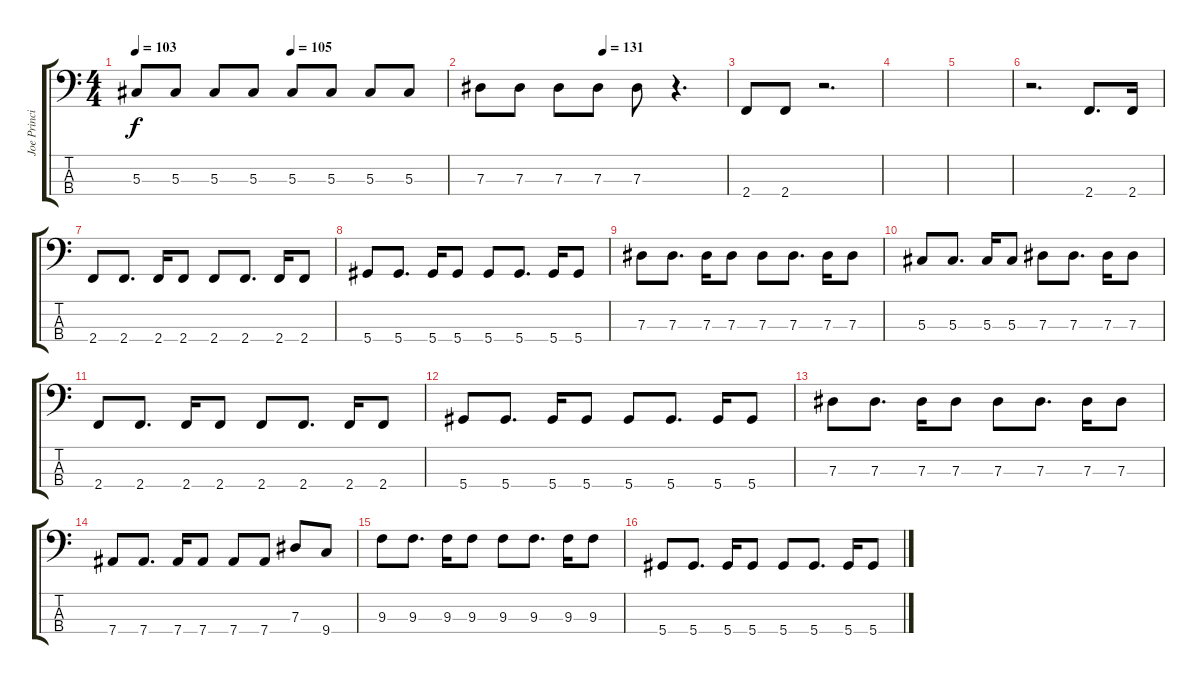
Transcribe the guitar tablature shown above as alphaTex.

\track ("Joe Principe (Bass)" "Joe Princi") {instrument electricbasspick}
\staff {score tabs}
\tuning (Gb2 Db2 Ab1 Eb1) {hide}
\ts (4 4)
\tempo 103
\tempo (105 0.5)
\clef f4
\ks c
5.3.8{dy f} 5.3.8 5.3.8 5.3.8 5.3.8 5.3.8 5.3.8 5.3.8 |
\tempo (131 0.5)
7.3.8 7.3.8 7.3.8 7.3.8 7.3.8 r.4{d} |
2.4.8 2.4.8 r.2{d} |
|
|
r.2{d} 2.4.8{d} 2.4.16 |
2.4.8 2.4.8{d} 2.4.16 2.4.8 2.4.8 2.4.8{d} 2.4.16 2.4.8 |
5.4.8 5.4.8{d} 5.4.16 5.4.8 5.4.8 5.4.8{d} 5.4.16 5.4.8 |
7.3.8 7.3.8{d} 7.3.16 7.3.8 7.3.8 7.3.8{d} 7.3.16 7.3.8 |
5.3.8 5.3.8{d} 5.3.16 5.3.8 7.3.8 7.3.8{d} 7.3.16 7.3.8 |
2.4.8 2.4.8{d} 2.4.16 2.4.8 2.4.8 2.4.8{d} 2.4.16 2.4.8 |
5.4.8 5.4.8{d} 5.4.16 5.4.8 5.4.8 5.4.8{d} 5.4.16 5.4.8 |
7.3.8 7.3.8{d} 7.3.16 7.3.8 7.3.8 7.3.8{d} 7.3.16 7.3.8 |
7.4.8 7.4.8{d} 7.4.16 7.4.8 7.4.8 7.4.8 7.3.8 9.4.8 |
9.3.8 9.3.8{d} 9.3.16 9.3.8 9.3.8 9.3.8{d} 9.3.16 9.3.8 |
5.4.8 5.4.8{d} 5.4.16 5.4.8 5.4.8 5.4.8{d} 5.4.16 5.4.8
